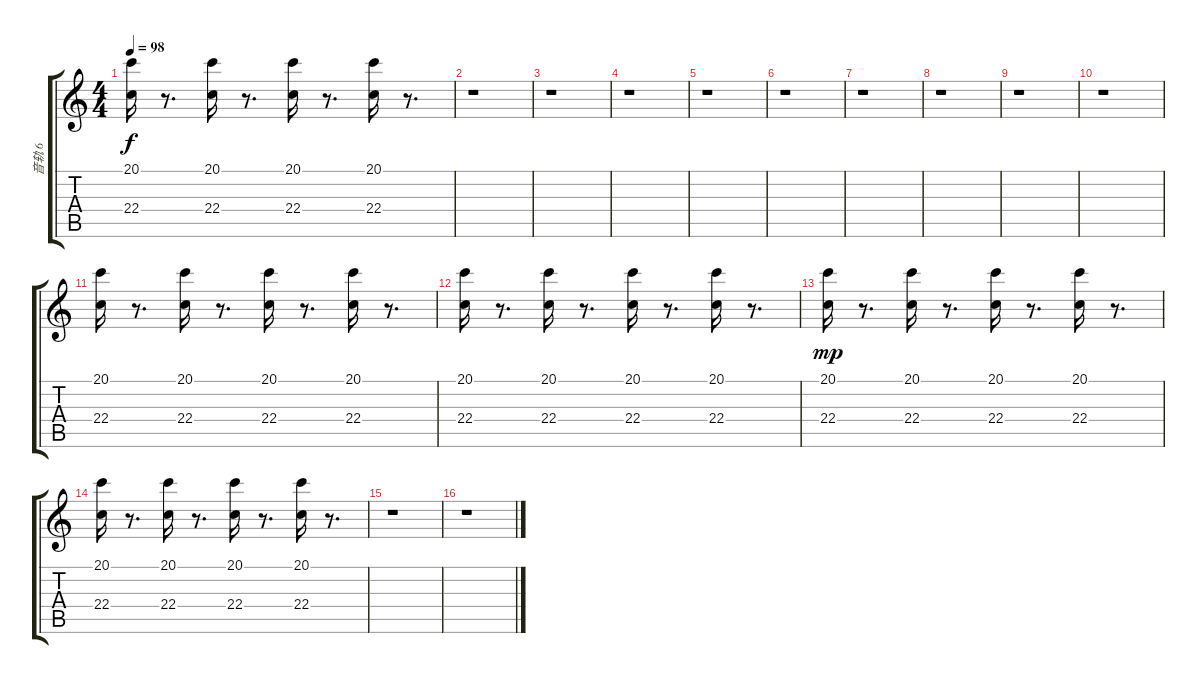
\track ("音轨 6" "音轨 6") {instrument stringensemble1}
\staff {score tabs}
\tuning (E4 B3 G3 D3 A2 E2) {hide}
\ts (4 4)
\tempo 98
\clef g2
\ks c
(20.1 22.4).16{dy f} r.8{d} (20.1 22.4).16 r.8{d} (20.1 22.4).16 r.8{d} (20.1 22.4).16 r.8{d} |
r.1 |
r.1 |
r.1 |
r.1 |
r.1 |
r.1 |
r.1 |
r.1 |
r.1 |
(20.1 22.4).16 r.8{d} (20.1 22.4).16 r.8{d} (20.1 22.4).16 r.8{d} (20.1 22.4).16 r.8{d} |
(20.1 22.4).16 r.8{d} (20.1 22.4).16 r.8{d} (20.1 22.4).16 r.8{d} (20.1 22.4).16 r.8{d} |
(20.1 22.4).16{dy mp} r.8{d} (20.1 22.4).16 r.8{d} (20.1 22.4).16 r.8{d} (20.1 22.4).16 r.8{d} |
(20.1 22.4).16 r.8{d} (20.1 22.4).16 r.8{d} (20.1 22.4).16 r.8{d} (20.1 22.4).16 r.8{d} |
r.1 |
r.1
